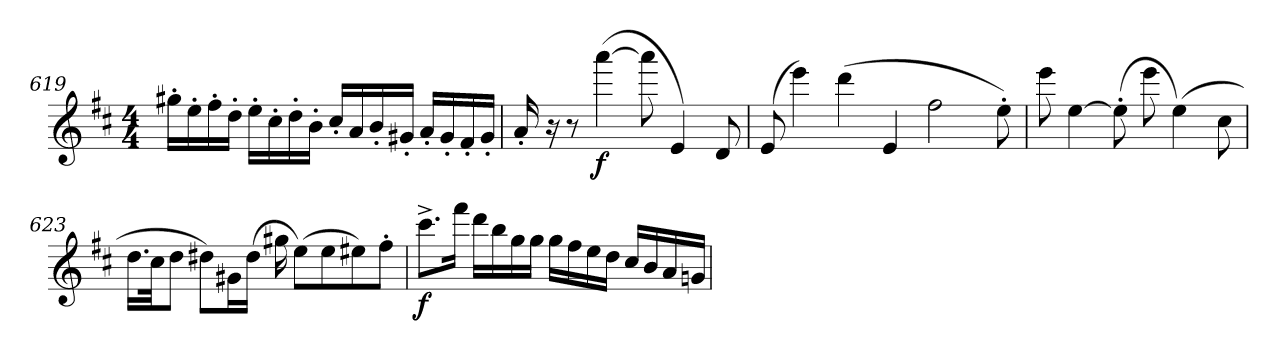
**kern	**dynam
*part1	*part1
*staff1	*staff1
*clefG2	*
*k[f#c#]	*
*M4/4	*
=619	=619
16gg#X'\LL	.
16ee'\	.
16ff#'\	.
16dd'\JJ	.
16ee'\LL	.
16cc#'\	.
16dd'\	.
16b'\JJ	.
16cc#'/LL	.
16a/	.
16b'/	.
16g#X'/JJ	.
16a'/LL	.
16g#'/	.
16f#'/	.
16g#'/JJ	.
=620	=620
16a'/	.
16r	.
8r	.
!	!LO:DY:b
(>[4aaa\	f
8aaa\]	.
4e/)	.
8d/	.
=621	=621
(>8e/	.
4eee\)	.
(>4ddd\	.
4e/	.
2ff#\	.
8ee'\)	.
=622	=622
8eee\	.
[4ee\	.
(>8ee'\]	.
8eee\	.
(>4ee\)	.
8cc#\	.
=623	=623
16.dd\LL	.
32cc#\JK	.
8dd\J	.
8dd#X\L)	.
16g#X\L	.
(>16dd#\JJ	.
16gg#X\	.
(>8ee\L)	.
8ee\	.
8ee#X\)	.
8ff#'\J	.
=624	=624
!	!LO:DY:b
8.ccc#^\L	f
16fff#\Jk	.
16ddd\LL	.
16bb\	.
16gg\	.
16gg\JJ	.
16gg\LL	.
16ff#\	.
16ee\	.
16dd\JJ	.
16cc#/LL	.
16b/	.
16a/	.
16gn/JJ	.
=	=
*-	*-
